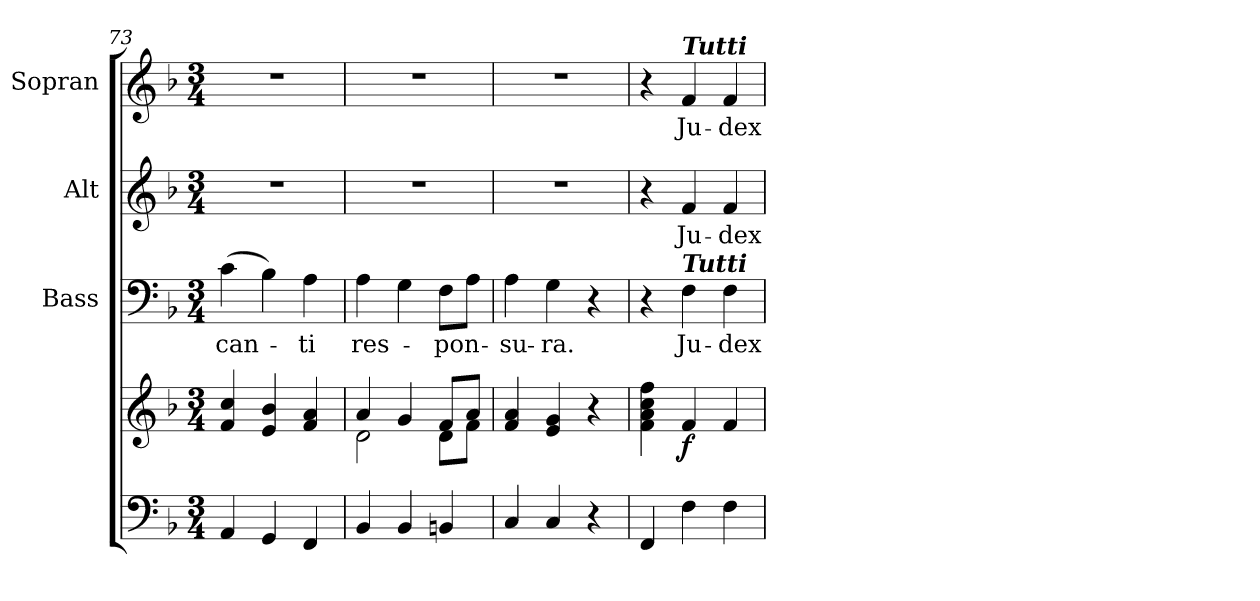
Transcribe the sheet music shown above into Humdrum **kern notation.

**kern	**kern	**dynam	**kern	**text	**kern	**text	**kern	**text
*part4	*part4	*part4	*part3	*part3	*part2	*part2	*part1	*part1
*staff5	*staff4	*staff4/5	*staff3	*staff3	*staff2	*staff2	*staff1	*staff1
*	*	*	*I"Bass	*	*I"Alt	*	*I"Sopran	*
*	*	*	*I'B.	*	*I'A.	*	*I'S.	*
*clefF4	*clefG2	*	*clefF4	*	*clefG2	*	*clefG2	*
*k[b-]	*k[b-]	*	*k[b-]	*	*k[b-]	*	*k[b-]	*
*F:	*F:	*	*F:	*	*F:	*	*F:	*
*M3/4	*M3/4	*	*M3/4	*	*M3/4	*	*M3/4	*
=73	=73	=73	=73	=73	=73	=73	=73	=73
!	!	!	!	!LO:LY:b	!	!	!	!
4AA/	4f/ 4cc/	.	(>4c\	-can-	2.r	.	2.r	.
4GG/	4e/ 4b-/	.	4B-\)	.	.	.	.	.
!	!	!	!	!LO:LY:b	!	!	!	!
4FF/	4f/ 4a/	.	4A\	-ti	.	.	.	.
=74	=74	=74	=74	=74	=74	=74	=74	=74
*	*^	*	*	*	*	*	*	*
!	!	!	!	!	!LO:LY:b	!	!	!	!
4BB-/	4a/	2d\	.	4A\	res-	2.r	.	2.r	.
4BB-/	4g/	.	.	4G\	.	.	.	.	.
!	!	!	!	!	!LO:LY:b	!	!	!	!
4BBn/	8f/L	8d\L	.	8F\L	-pon-	.	.	.	.
.	8a/J	8f\J	.	8A\J	.	.	.	.	.
=75	=75	=75	=75	=75	=75	=75	=75	=75	=75
!	!	!	!	!	!LO:LY:b	!	!	!	!
*	*v	*v	*	*	*	*	*	*	*
4C/	4f/ 4a/	.	4A\	-su-	2.r	.	2.r	.
!	!	!	!	!LO:LY:b	!	!	!	!
4C/	4e/ 4g/	.	4G\	-ra.	.	.	.	.
4r	4r	.	4r	.	.	.	.	.
=76	=76	=76	=76	=76	=76	=76	=76	=76
4FF/	4f\ 4a\ 4cc\ 4ff\	.	4r	.	4r	.	4r	.
!	!	!	!	!	!	!	!LO:TX:a:Bi:t=Tutti	!
!	!	!	!LO:TX:a:Bi:t=Tutti	!	!	!	!	!
!	!	!LO:DY:b	!	!LO:LY:b	!	!LO:LY:b	!	!LO:LY:b
4F\	4f/	f	4F\	Ju-	4f/	Ju-	4f/	Ju-
!	!	!	!	!LO:LY:b	!	!LO:LY:b	!	!LO:LY:b
4F\	4f/	.	4F\	-dex	4f/	-dex	4f/	-dex
=	=	=	=	=	=	=	=	=
*-	*-	*-	*-	*-	*-	*-	*-	*-
